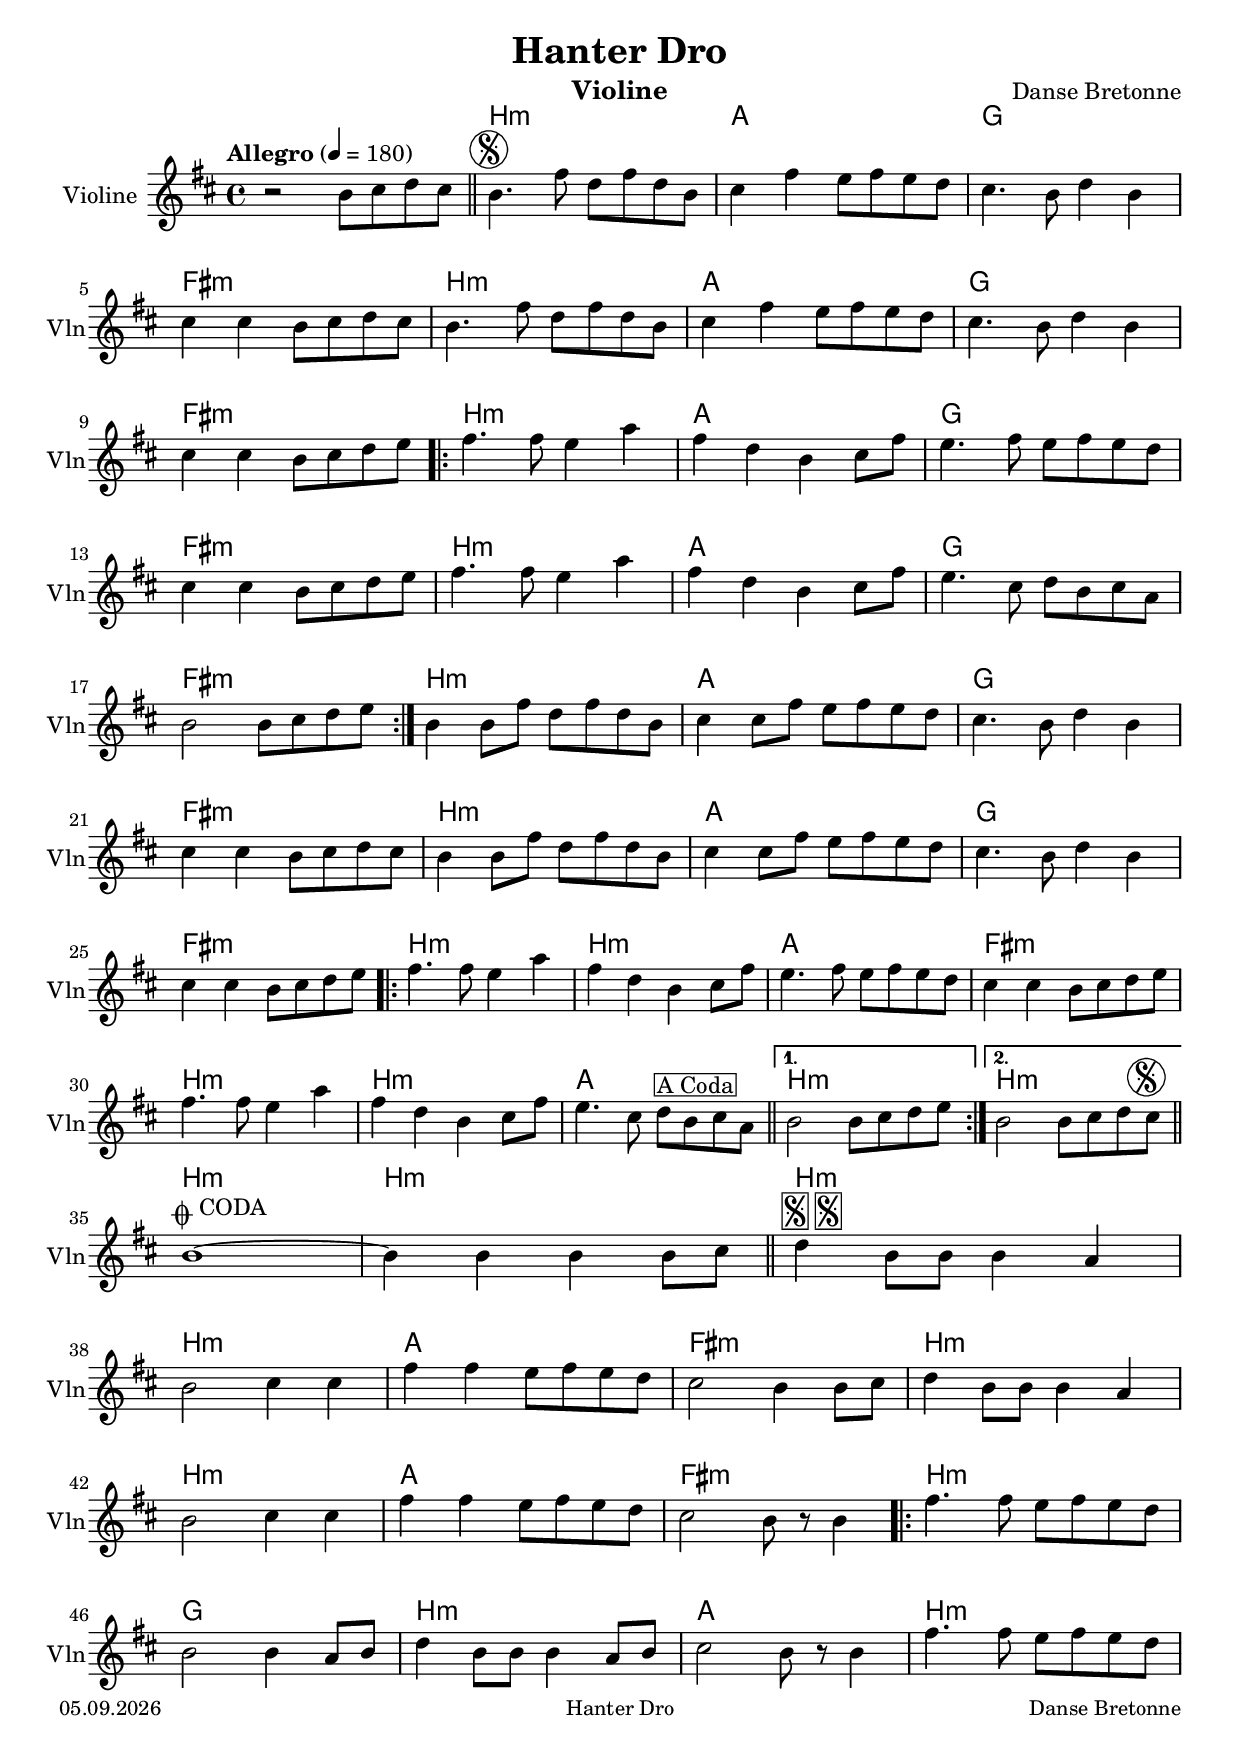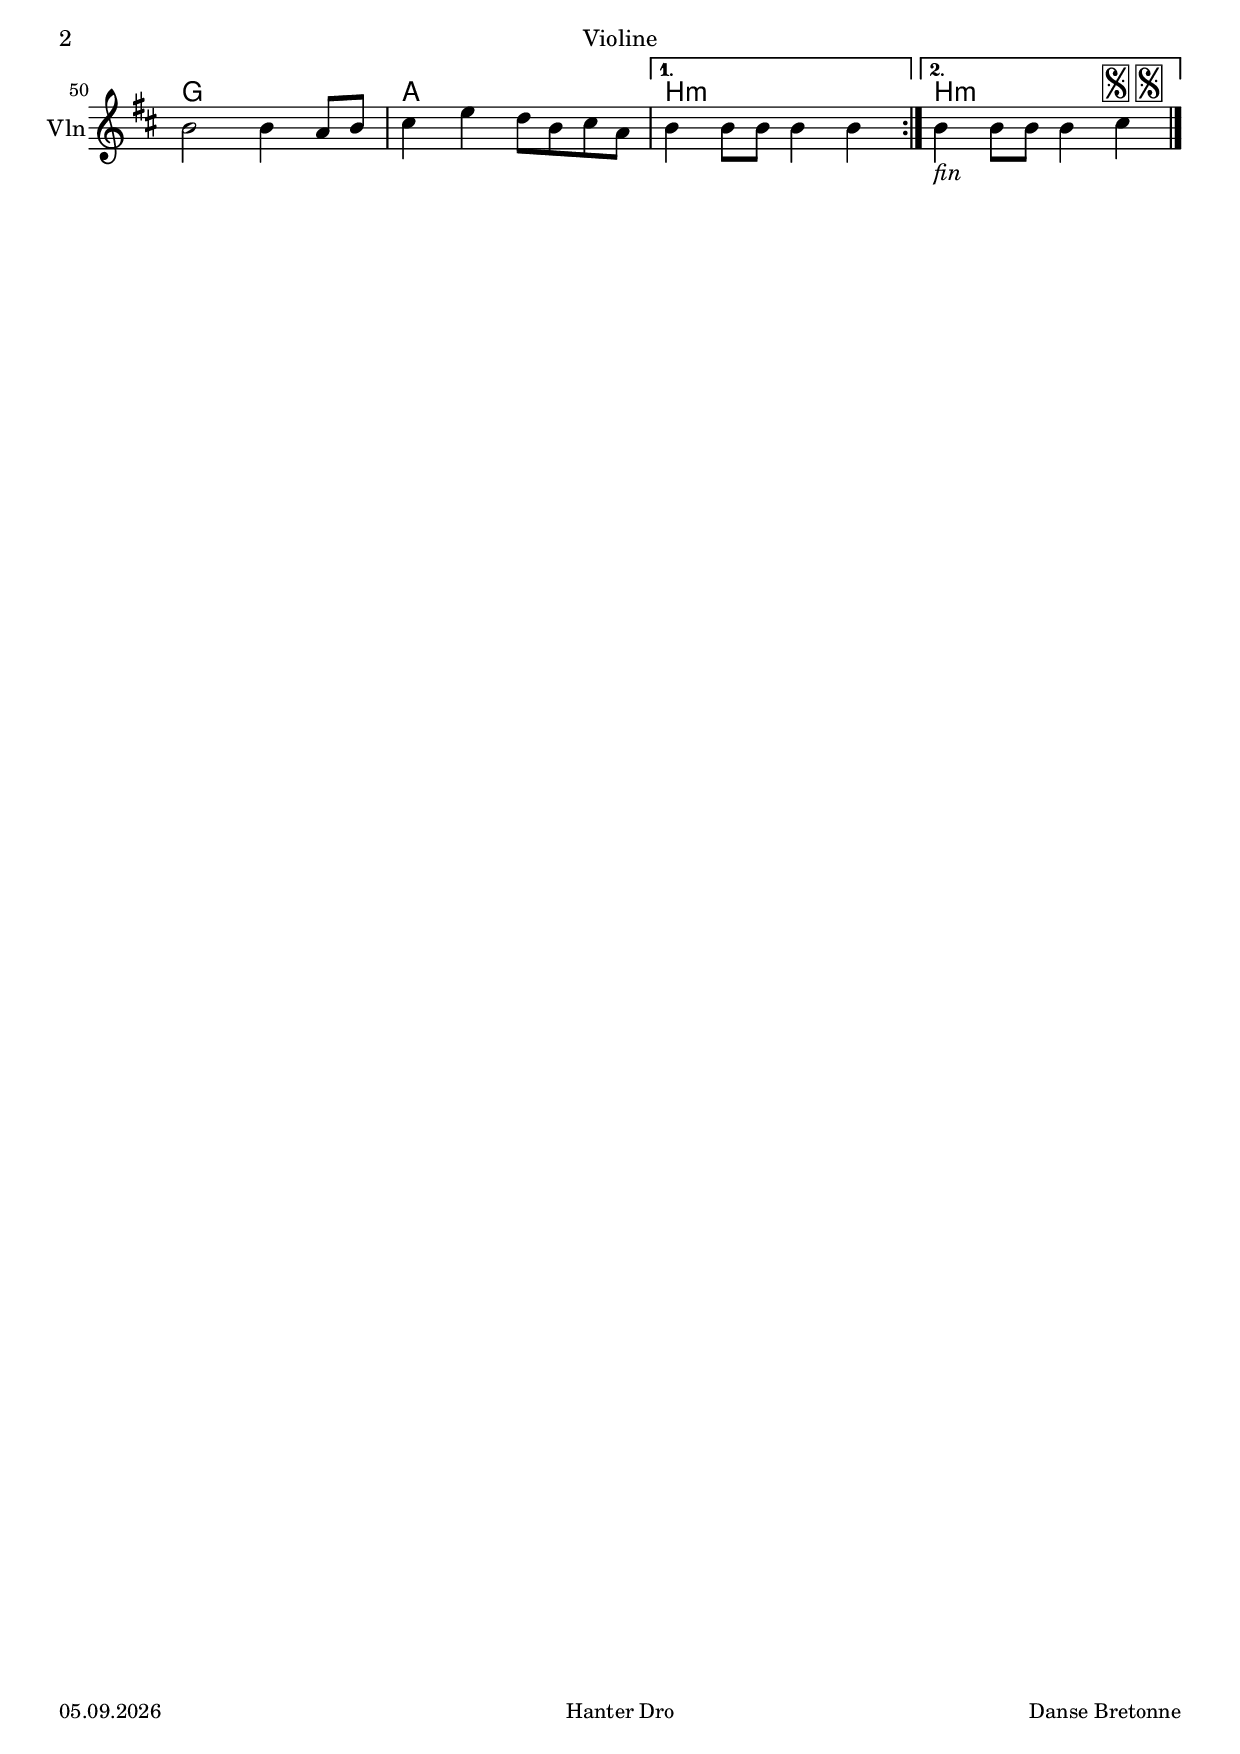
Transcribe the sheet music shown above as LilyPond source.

\version "2.18.2"

\include "../globals.ily"
\version "2.18.2"
\include "../globals.ily"

guitarChords = \chordmode {  
  \globalSettings  
  \transpose c b, {
    s1 | \bar "||" 
    c:m | bes | as | \break    
    g:m | c:m | bes | as | \break    
    g:m |
    \repeat volta 2 {
      c:m | bes | as | \break      
      g:m | c:m | bes | as | \break      
      g:m | 
    }
    c:m | bes | as | \break    
    g:m | c:m | bes | as | \break    
    g:m |
    \repeat volta 2 {
      c:m | c:m | bes | g:m | \break      
      c:m | c:m | bes | \bar "||"
    }
    \alternative {
      { c:m } 
      { c:m }
    } \bar "||"
    \break    
    c:m | c:m | \bar "||" c:m | \break    
    c:m | bes | g:m | c:m | \break    
    c:m | bes | g:m |
    \repeat volta 2 {
      c:m | \break
      as | c:m | bes | c:m | \break      
      as | bes |
    }
    \alternative {
      {  c:m | }
      {  c:m | }    
      \bar "|."       
    }
  }
}

\version "2.18.2"
\include "../globals.ily"

violin = {
  
  \globalSettings
  
  \transpose c b, {
  \relative c'' {
    r2  c8 d es d | \bar "||" 
    c4.^\markup { \circle \musicglyph #"scripts.segno" } g'8 es g es c |
    d4 g f8 g f es |
    d4.  c8 es4 c4 |     
    \break
    
    d4 d c8 d es d |
    c4. g'8 es g es c |
    d4 g f8 g f es |
    d4. c8 es4 c | 
    \break
    
    d4 d c8 d es f |
    \repeat volta 2 {
      g4. g8 f4 bes4 |
      g4 es c d8 g |
      f4. g8 f g f es |
      \break
      
      d4 d c8 d es f |
      g4. g8 f4 bes4 |
      g4 es c d8 g |
      f4. d8 es c d bes |
      \break
      
      c2 c8 d es f 
    }
    c4 c8 g' es g es c |
    d4 d8 g f g f es |
    d4. c8 es4 c |
    \break
    
    d4 d c8 d es d |
    c4 c8 g' es g es c |
    d4 d8 g f g f es |
    d4. c8 es4 c |
    \break
    
    d4 d c8 d es f |
    \repeat volta 2 {
      g4. g8 f4 bes |
      g4 es c d8 g |
      f4. g8 f g f es |
      d4 d c8 d es f |
      \break
      
      g4. g8 f4 bes |
      g es c d8 g |
      f4. d8 es^\markup {\box "A Coda" } c d bes | \bar "||"
    }
    \alternative {
      {
        c2 c8 d es f
      } {
        c2 c8 d es d^\markup { \circle \musicglyph #"scripts.segno" }
      }
    } \bar "||"
    \break
    
    c1~^\markup { \musicglyph #"scripts.coda" "CODA" } |
    c4 c c c8 d | \bar "||"
    es4^\markup { \box { \musicglyph #"scripts.segno" \musicglyph #"scripts.segno" } } c8 c c4 bes |
    \break
    
    c2 d4 d |
    g4 g f8 g f es |
    d2 c4 c8 d |
    es4 c8 c c4 bes |
    \break
    
    c2 d4 d |
    g4 g f8 g f es |
    d2 c8 r c4 |
    \repeat volta 2 {
      g'4. g8 f g f es |
      \break
      c2 c4 bes8 c |
      es4 c8 c c4 bes8 c |
      d2 c8 r c4 |
      g'4. g8 f g f es |
      \break
      
      c2 c4 bes8 c |
      d4 f es8 c d bes |      
    }
    \alternative {
      { 
        c4 c8 c c4 c |
      }{ 
        c4_\markup{ \italic fin } c8 c c4 d^\markup { \box { \musicglyph #"scripts.segno" \musicglyph #"scripts.segno" } } |
      }
    }
    \bar "|."       
  }}
}


\header {
  instrument = "Violine"
}

\score {
  <<    
    \new ChordNames { \germanChords \guitarChords }
    \new Staff \with { instrumentName = "Violine" shortInstrumentName = "Vln" } { \violin }
  >>
  \layout {
    indent = 1.5\cm
    short-indent = 0.5\cm
  }
}
